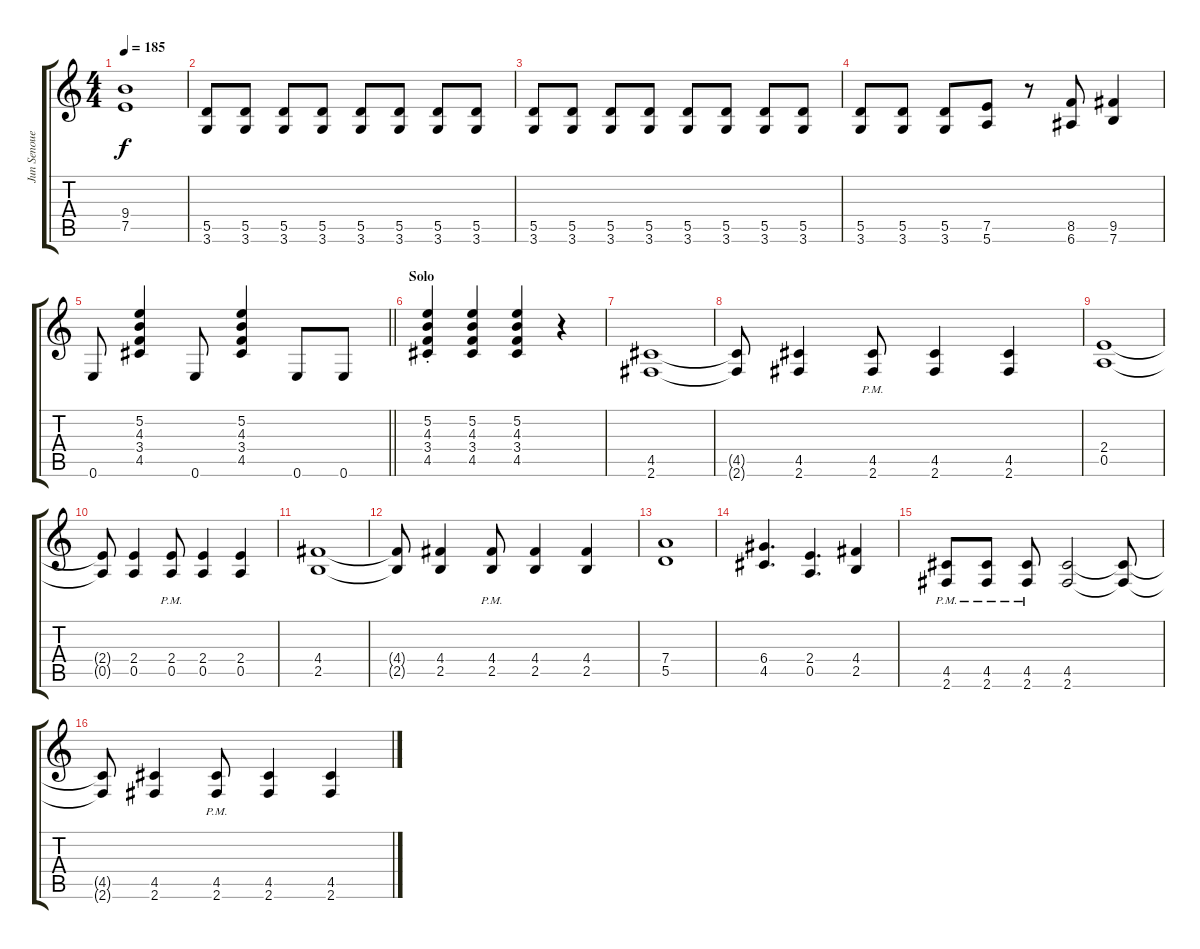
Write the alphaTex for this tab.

\track ("Jun Senoue" "Jun Senoue") {instrument distortionguitar}
\staff {score tabs}
\tuning (E4 B3 G3 D3 A2 E2) {hide}
\ts (4 4)
\tempo 185
\clef g2
\ks c
(9.4{t} 7.5{t}).1{dy f} |
(5.5 3.6).8 (5.5 3.6).8 (5.5 3.6).8 (5.5 3.6).8 (5.5 3.6).8 (5.5 3.6).8 (5.5 3.6).8 (5.5 3.6).8 |
(5.5 3.6).8 (5.5 3.6).8 (5.5 3.6).8 (5.5 3.6).8 (5.5 3.6).8 (5.5 3.6).8 (5.5 3.6).8 (5.5 3.6).8 |
(5.5 3.6).8 (5.5 3.6).8 (5.5 3.6).8 (7.5 5.6).8 r.8 (8.5 6.6).8 (9.5 7.6).4 |
\barLineRight lightlight
0.6.8 (5.2 4.3 3.4 4.5).4 0.6.8 (5.2 4.3 3.4 4.5).4 0.6.8 0.6.8 |
\section ("" "Solo")
(5.2 4.3 3.4 4.5{st}).4 (5.2 4.3 3.4 4.5).4 (5.2 4.3 3.4 4.5).4 r.4 |
(4.5 2.6).1 |
(4.5{t} 2.6{t}).8 (4.5 2.6).4 (4.5 2.6{pm}).8 (4.5 2.6).4 (4.5 2.6).4 |
(2.4 0.5).1 |
(2.4{t} 0.5{t}).8 (2.4 0.5).4 (2.4 0.5{pm}).8 (2.4 0.5).4 (2.4 0.5).4 |
(4.4 2.5).1 |
(4.4{t} 2.5{t}).8 (4.4 2.5).4 (4.4 2.5{pm}).8 (4.4 2.5).4 (4.4 2.5).4 |
(7.4 5.5).1 |
(6.4 4.5).4{d} (2.4 0.5).4{d} (4.4 2.5).4 |
(4.5 2.6{pm}).8 (4.5 2.6{pm}).8 (4.5 2.6{pm}).8 (4.5 2.6).2 (4.5{t} 2.6{t}).8 |
(4.5{t} 2.6{t}).8 (4.5 2.6).4 (4.5{pm} 2.6).8 (4.5 2.6).4 (4.5 2.6).4
